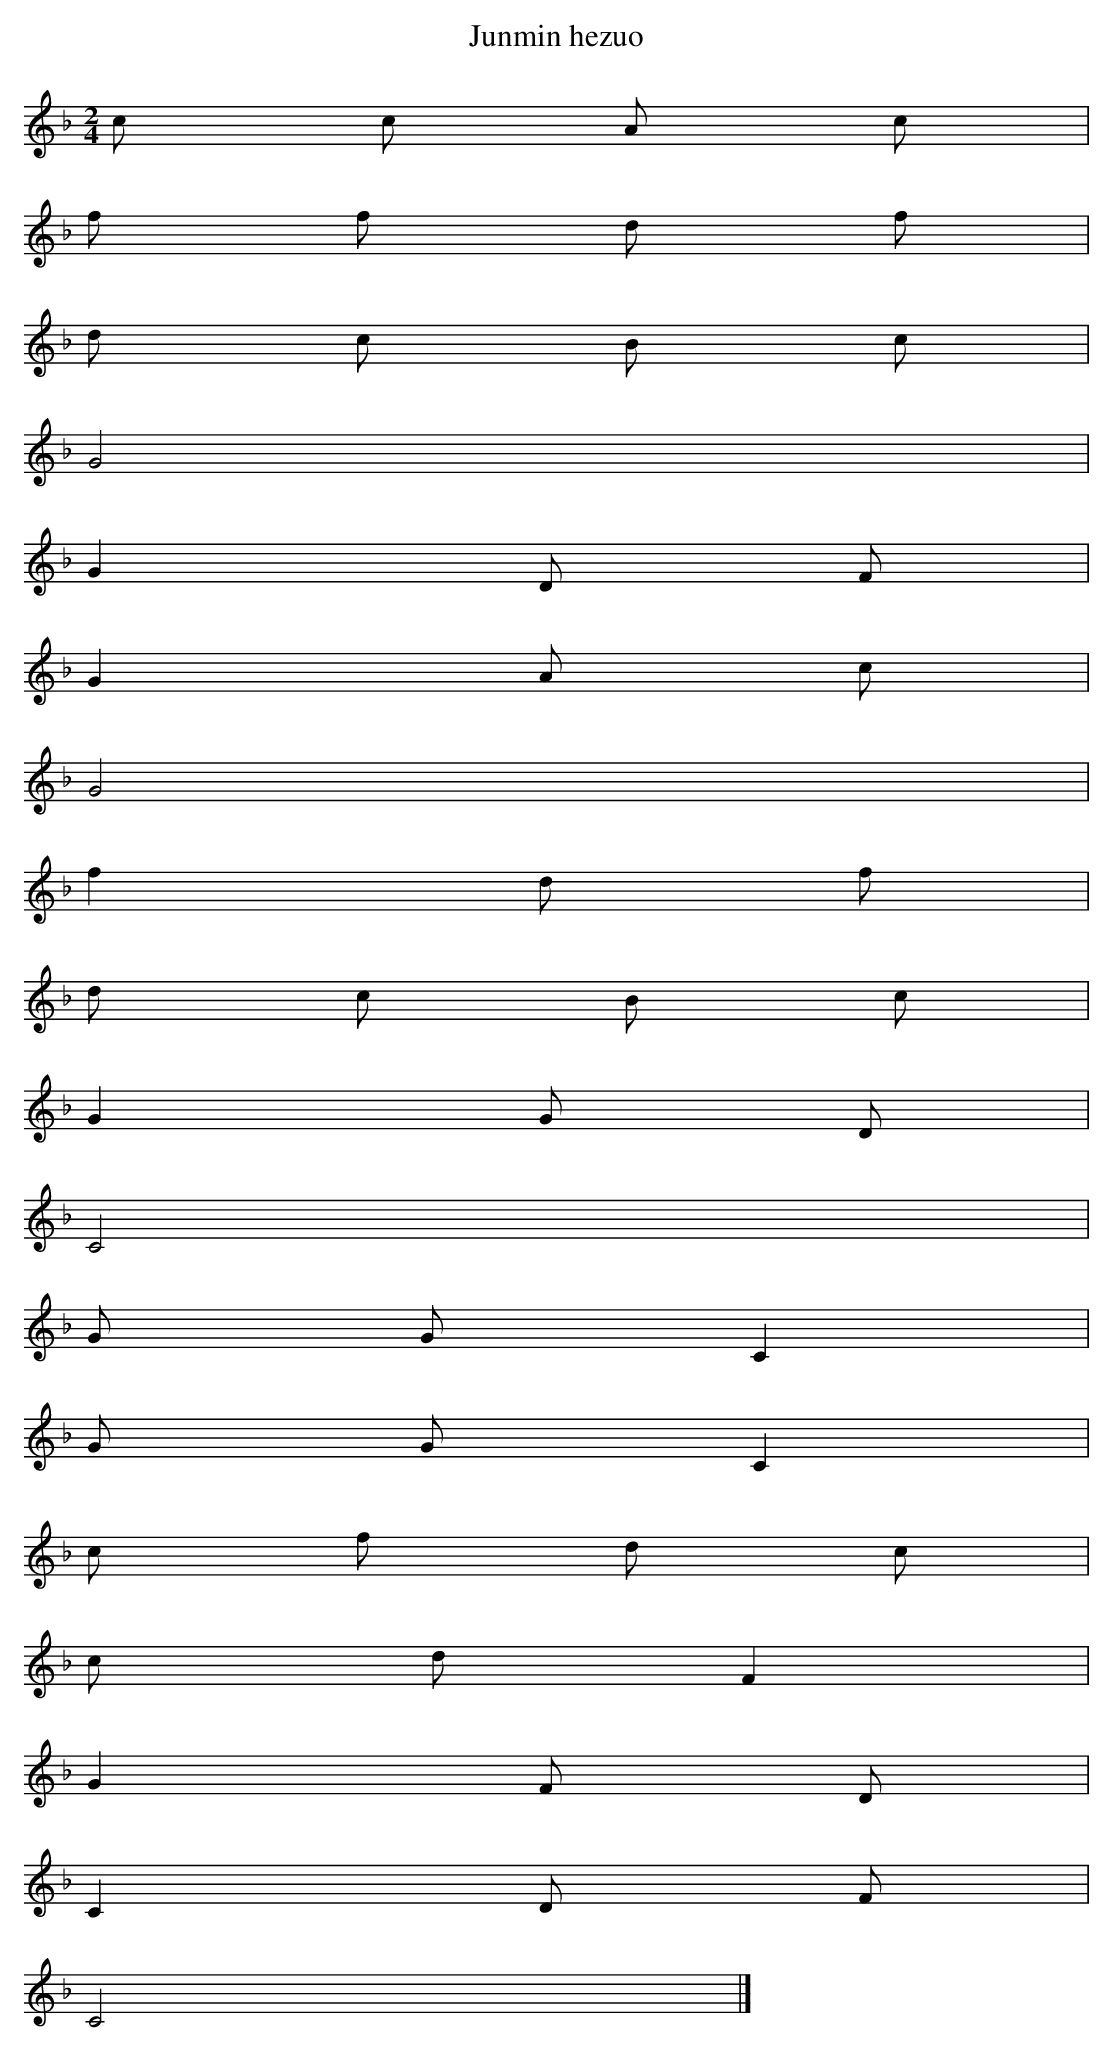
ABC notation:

X:1
T: Junmin hezuo
L: 1/8
M: 2/4
K: F
c c A c [I:setbarnb 1]|
f f d f |
d c B c |
G4 |
G2D F |
G2A c |
G4 |
f2d f |
d c B c |
G2G D |
C4 |
G GC2 |
G GC2 |
c f d c |
c dF2 |
G2F D |
C2D F |
C4 |]
